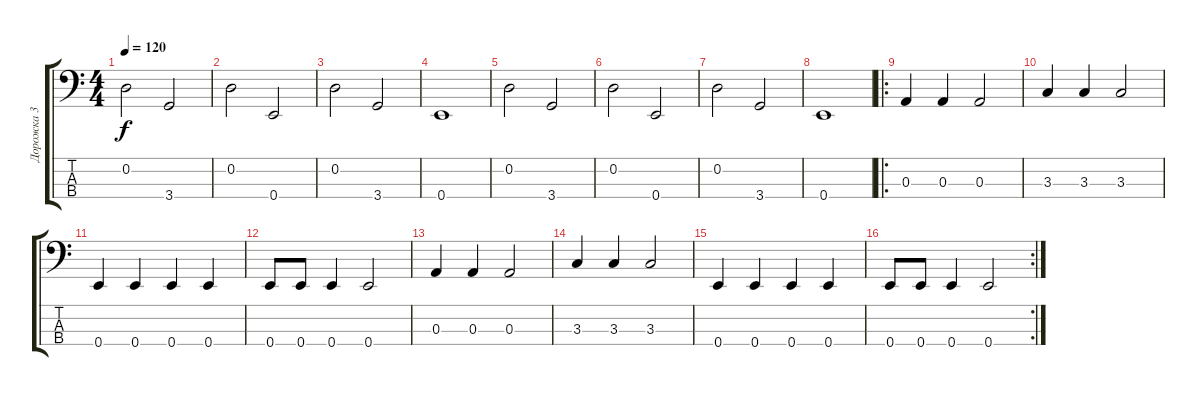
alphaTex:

\track ("Дорожка 3" "Дорожка 3") {instrument electricbassfinger}
\staff {score tabs}
\tuning (G2 D2 A1 E1) {hide}
\ts (4 4)
\tempo 120
\clef f4
\ks c
0.2.2{dy f} 3.4.2 |
0.2.2 0.4.2 |
0.2.2 3.4.2 |
0.4.1 |
0.2.2 3.4.2 |
0.2.2 0.4.2 |
0.2.2 3.4.2 |
0.4.1 |
\ro
0.3.4 0.3.4 0.3.2 |
3.3.4 3.3.4 3.3.2 |
0.4.4 0.4.4 0.4.4 0.4.4 |
0.4.8 0.4.8 0.4.4 0.4.2 |
0.3.4 0.3.4 0.3.2 |
3.3.4 3.3.4 3.3.2 |
0.4.4 0.4.4 0.4.4 0.4.4 |
\rc 2
0.4.8 0.4.8 0.4.4 0.4.2
